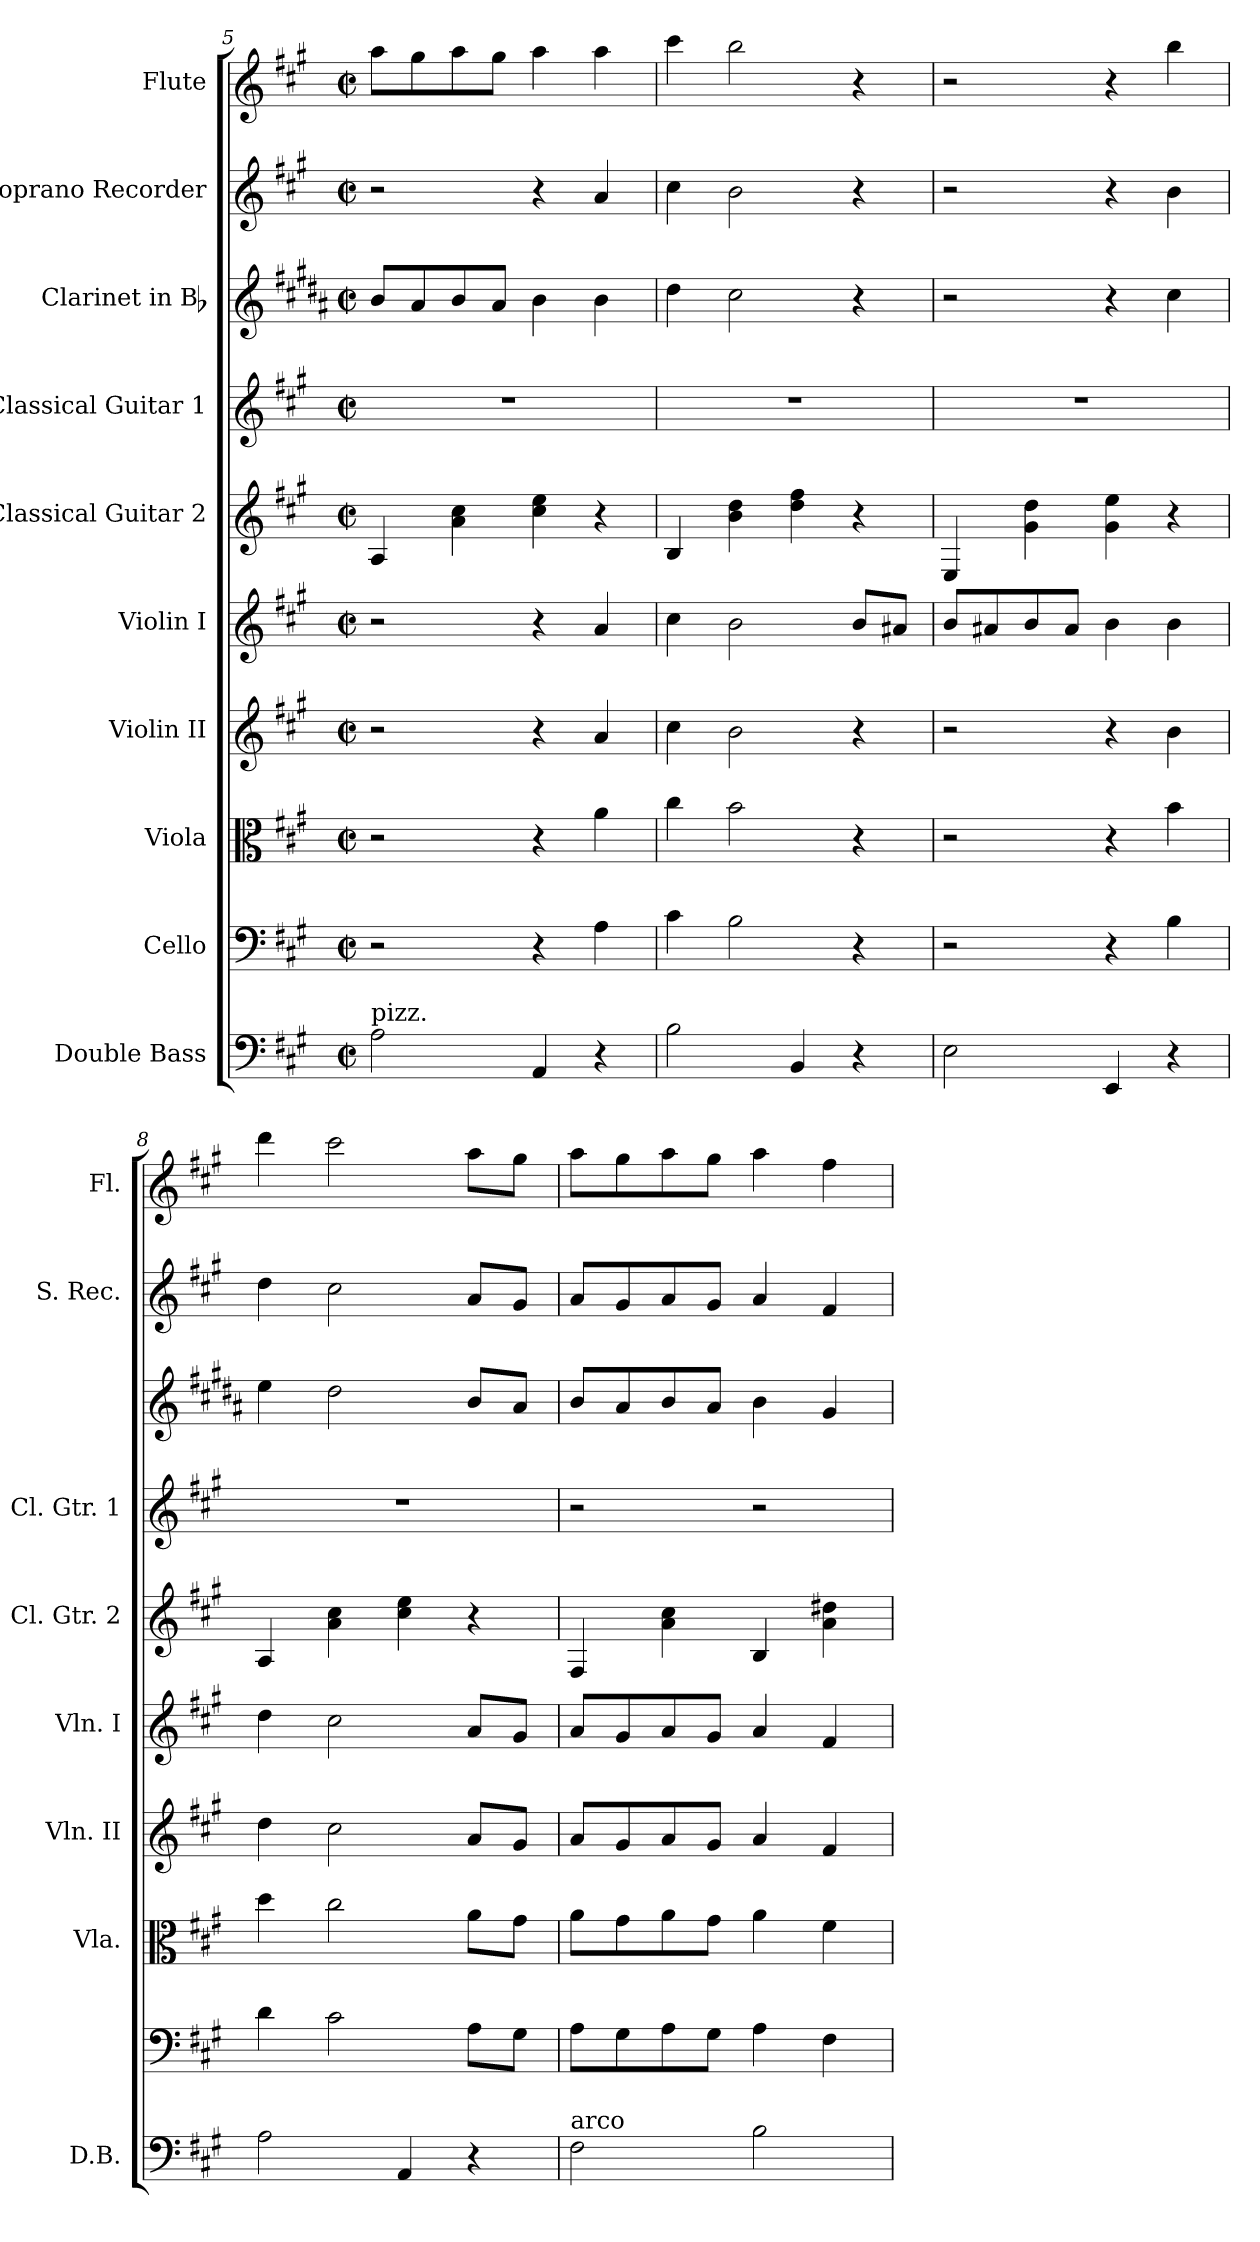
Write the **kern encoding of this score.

**kern	**kern	**kern	**kern	**kern	**kern	**kern	**kern	**kern	**kern
*part10	*part9	*part8	*part7	*part6	*part5	*part4	*part3	*part2	*part1
*staff10	*staff9	*staff8	*staff7	*staff6	*staff5	*staff4	*staff3	*staff2	*staff1
*I"Double Bass	*I"Cello	*I"Viola	*I"Violin II	*I"Violin I	*I"Classical Guitar 2	*I"Classical Guitar 1	*I"Clarinet in Bb	*I"Soprano Recorder	*I"Flute
*I'D.B.	*	*I'Vla.	*I'Vln. II	*I'Vln. I	*I'Cl. Gtr. 2	*I'Cl. Gtr. 1	*	*I'S. Rec.	*I'Fl.
*clefF4	*clefF4	*clefC3	*clefG2	*clefG2	*clefG2	*clefG2	*clefG2	*clefG2	*clefG2
*ITrd7c12	*	*	*	*	*ITrd7c12	*ITrd7c12	*ITrd1c2	*ITrd-7c-12	*
*k[f#c#g#]	*k[f#c#g#]	*k[f#c#g#]	*k[f#c#g#]	*k[f#c#g#]	*k[f#c#g#]	*k[f#c#g#]	*k[f#c#g#]	*k[f#c#g#]	*k[f#c#g#]
*A:	*A:	*A:	*A:	*A:	*A:	*A:	*A:	*A:	*A:
*M2/2	*M2/2	*M2/2	*M2/2	*M2/2	*M2/2	*M2/2	*M2/2	*M2/2	*M2/2
*met(c|)	*met(c|)	*met(c|)	*met(c|)	*met(c|)	*met(c|)	*met(c|)	*met(c|)	*met(c|)	*met(c|)
=5	=5	=5	=5	=5	=5	=5	=5	=5	=5
!LO:TX:a:t=pizz.	!	!	!	!	!	!	!	!	!
2AA\	2r	2r	2r	2r	4AA/	1r	8a/L	2r	8aa\L
.	.	.	.	.	.	.	8g#/	.	8gg#\
.	.	.	.	.	4A\ 4c#\	.	8a/	.	8aa\
.	.	.	.	.	.	.	8g#/J	.	8gg#\J
4AAA/	4r	4r	4r	4r	4c#\ 4e\	.	4a\	4r	4aa\
4r	4A\	4a\	4a/	4a/	4r	.	4a\	4aa/	4aa\
=6	=6	=6	=6	=6	=6	=6	=6	=6	=6
2BB\	4c#\	4cc#\	4cc#\	4cc#\	4BB/	1r	4cc#\	4ccc#\	4ccc#\
.	2B\	2b\	2b\	2b\	4B\ 4d\	.	2b\	2bb\	2bb\
4BBB/	.	.	.	.	4d\ 4f#\	.	.	.	.
4r	4r	4r	4r	8b/L	4r	.	4r	4r	4r
.	.	.	.	8a#X/J	.	.	.	.	.
=7	=7	=7	=7	=7	=7	=7	=7	=7	=7
2EE\	2r	2r	2r	8b/L	4EE/	1r	2r	2r	2r
.	.	.	.	8a#X/	.	.	.	.	.
.	.	.	.	8b/	4G#\ 4d\	.	.	.	.
.	.	.	.	8a#/J	.	.	.	.	.
4EEE/	4r	4r	4r	4b\	4G#\ 4e\	.	4r	4r	4r
4r	4B\	4b\	4b\	4b\	4r	.	4b\	4bb\	4bb\
!!LO:PB:g=z
=8	=8	=8	=8	=8	=8	=8	=8	=8	=8
2AA\	4d\	4dd\	4dd\	4dd\	4AA/	1r	4dd\	4ddd\	4ddd\
.	2c#\	2cc#\	2cc#\	2cc#\	4A\ 4c#\	.	2cc#\	2ccc#\	2ccc#\
4AAA/	.	.	.	.	4c#\ 4e\	.	.	.	.
4r	8A\L	8a\L	8a/L	8a/L	4r	.	8a/L	8aa/L	8aa\L
.	8G#\J	8g#\J	8g#/J	8g#/J	.	.	8g#/J	8gg#/J	8gg#\J
=9	=9	=9	=9	=9	=9	=9	=9	=9	=9
!LO:TX:a:t=arco	!	!	!	!	!	!	!	!	!
2FF#\	8A\L	8a\L	8a/L	8a/L	4FF#/	2r	8a/L	8aa/L	8aa\L
.	8G#\	8g#\	8g#/	8g#/	.	.	8g#/	8gg#/	8gg#\
.	8A\	8a\	8a/	8a/	4A\ 4c#\	.	8a/	8aa/	8aa\
.	8G#\J	8g#\J	8g#/J	8g#/J	.	.	8g#/J	8gg#/J	8gg#\J
2BB\	4A\	4a\	4a/	4a/	4BB/	2r	4a\	4aa/	4aa\
.	4F#\	4f#\	4f#/	4f#/	4A\ 4d#X\	.	4f#/	4ff#/	4ff#\
=	=	=	=	=	=	=	=	=	=
*-	*-	*-	*-	*-	*-	*-	*-	*-	*-
